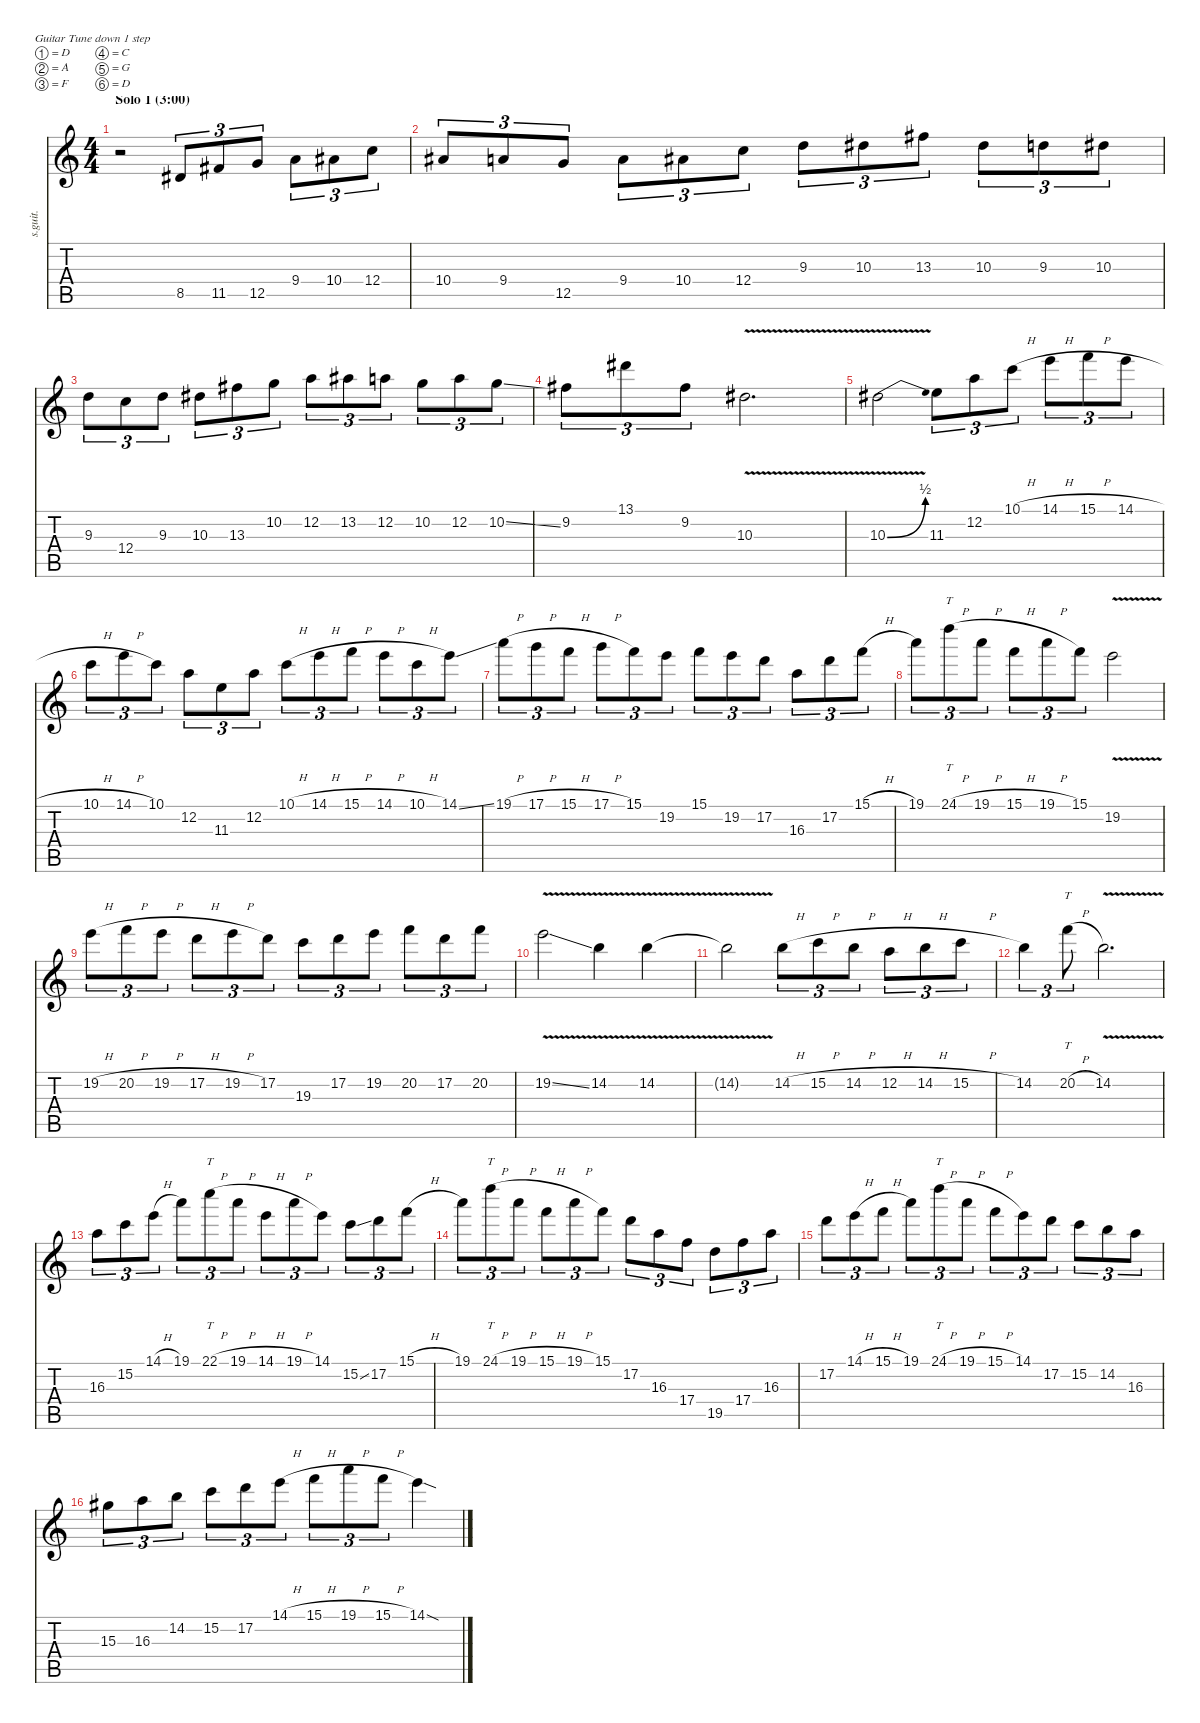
\defaultSystemsLayout 4
\hideDynamics
\bracketExtendMode nobrackets
\track ("Guitar III (solo)" "s.guit.") {instrument distortionguitar}
\staff {score tabs}
\tuning (D4 A3 F3 C3 G2 D2)
\ts (4 4)
\section ("" "Solo 1 (3:00)")
\tempo (240 hide)
\clef g2
\ks c
r.2{dy f} 8.5{acc #}.8{tu (3 2) lyrics (0 "") lyrics (1 "") lyrics (2 "") lyrics (3 "") lyrics (4 "")} 11.5{acc #}.8{tu (3 2) lyrics (0 "") lyrics (1 "") lyrics (2 "") lyrics (3 "") lyrics (4 "")} 12.5.8{tu (3 2) lyrics (0 "") lyrics (1 "") lyrics (2 "") lyrics (3 "") lyrics (4 "")} 9.4.8{tu (3 2) lyrics (0 "") lyrics (1 "") lyrics (2 "") lyrics (3 "") lyrics (4 "")} 10.4{acc #}.8{tu (3 2) lyrics (0 "") lyrics (1 "") lyrics (2 "") lyrics (3 "") lyrics (4 "")} 12.4.8{tu (3 2) lyrics (0 "") lyrics (1 "") lyrics (2 "") lyrics (3 "") lyrics (4 "")} |
10.4{acc #}.8{tu (3 2) lyrics (0 "") lyrics (1 "") lyrics (2 "") lyrics (3 "") lyrics (4 "")} 9.4.8{tu (3 2) lyrics (0 "") lyrics (1 "") lyrics (2 "") lyrics (3 "") lyrics (4 "")} 12.5.8{tu (3 2) lyrics (0 "") lyrics (1 "") lyrics (2 "") lyrics (3 "") lyrics (4 "")} 9.4.8{tu (3 2) lyrics (0 "") lyrics (1 "") lyrics (2 "") lyrics (3 "") lyrics (4 "")} 10.4{acc #}.8{tu (3 2) lyrics (0 "") lyrics (1 "") lyrics (2 "") lyrics (3 "") lyrics (4 "")} 12.4.8{tu (3 2) lyrics (0 "") lyrics (1 "") lyrics (2 "") lyrics (3 "") lyrics (4 "")} 9.3.8{tu (3 2) lyrics (0 "") lyrics (1 "") lyrics (2 "") lyrics (3 "") lyrics (4 "")} 10.3{acc #}.8{tu (3 2) lyrics (0 "") lyrics (1 "") lyrics (2 "") lyrics (3 "") lyrics (4 "")} 13.3{acc #}.8{tu (3 2) lyrics (0 "") lyrics (1 "") lyrics (2 "") lyrics (3 "") lyrics (4 "")} 10.3{acc #}.8{tu (3 2) lyrics (0 "") lyrics (1 "") lyrics (2 "") lyrics (3 "") lyrics (4 "")} 9.3.8{tu (3 2) lyrics (0 "") lyrics (1 "") lyrics (2 "") lyrics (3 "") lyrics (4 "")} 10.3{acc #}.8{tu (3 2) lyrics (0 "") lyrics (1 "") lyrics (2 "") lyrics (3 "") lyrics (4 "")} |
9.3.8{tu (3 2) lyrics (0 "") lyrics (1 "") lyrics (2 "") lyrics (3 "") lyrics (4 "")} 12.4.8{tu (3 2) lyrics (0 "") lyrics (1 "") lyrics (2 "") lyrics (3 "") lyrics (4 "")} 9.3.8{tu (3 2) lyrics (0 "") lyrics (1 "") lyrics (2 "") lyrics (3 "") lyrics (4 "")} 10.3{acc #}.8{tu (3 2) lyrics (0 "") lyrics (1 "") lyrics (2 "") lyrics (3 "") lyrics (4 "")} 13.3{acc #}.8{tu (3 2) lyrics (0 "") lyrics (1 "") lyrics (2 "") lyrics (3 "") lyrics (4 "")} 10.2.8{tu (3 2) lyrics (0 "") lyrics (1 "") lyrics (2 "") lyrics (3 "") lyrics (4 "")} 12.2.8{tu (3 2) lyrics (0 "") lyrics (1 "") lyrics (2 "") lyrics (3 "") lyrics (4 "")} 13.2{acc #}.8{tu (3 2) lyrics (0 "") lyrics (1 "") lyrics (2 "") lyrics (3 "") lyrics (4 "")} 12.2.8{tu (3 2) lyrics (0 "") lyrics (1 "") lyrics (2 "") lyrics (3 "") lyrics (4 "")} 10.2.8{tu (3 2) lyrics (0 "") lyrics (1 "") lyrics (2 "") lyrics (3 "") lyrics (4 "")} 12.2.8{tu (3 2) lyrics (0 "") lyrics (1 "") lyrics (2 "") lyrics (3 "") lyrics (4 "")} 10.2{ss}.8{tu (3 2) lyrics (0 "") lyrics (1 "") lyrics (2 "") lyrics (3 "") lyrics (4 "")} |
9.2{acc #}.8{tu (3 2) lyrics (0 "") lyrics (1 "") lyrics (2 "") lyrics (3 "") lyrics (4 "")} 13.1{acc #}.8{tu (3 2) lyrics (0 "") lyrics (1 "") lyrics (2 "") lyrics (3 "") lyrics (4 "")} 9.2{acc #}.8{tu (3 2) lyrics (0 "") lyrics (1 "") lyrics (2 "") lyrics (3 "") lyrics (4 "")} 10.3{v acc #}.2{d lyrics (0 "") lyrics (1 "") lyrics (2 "") lyrics (3 "") lyrics (4 "")} |
10.3{be (bend 0 0 15 2) v acc #}.2{lyrics (0 "") lyrics (1 "") lyrics (2 "") lyrics (3 "") lyrics (4 "")} 11.3.8{tu (3 2) lyrics (0 "") lyrics (1 "") lyrics (2 "") lyrics (3 "") lyrics (4 "")} 12.2.8{tu (3 2) lyrics (0 "") lyrics (1 "") lyrics (2 "") lyrics (3 "") lyrics (4 "")} 10.1{h}.8{tu (3 2) lyrics (0 "") lyrics (1 "") lyrics (2 "") lyrics (3 "") lyrics (4 "")} 14.1{h}.8{tu (3 2) lyrics (0 "") lyrics (1 "") lyrics (2 "") lyrics (3 "") lyrics (4 "")} 15.1{h}.8{tu (3 2) lyrics (0 "") lyrics (1 "") lyrics (2 "") lyrics (3 "") lyrics (4 "")} 14.1{h}.8{tu (3 2) lyrics (0 "") lyrics (1 "") lyrics (2 "") lyrics (3 "") lyrics (4 "")} |
10.1{h}.8{tu (3 2) lyrics (0 "") lyrics (1 "") lyrics (2 "") lyrics (3 "") lyrics (4 "")} 14.1{h}.8{tu (3 2) lyrics (0 "") lyrics (1 "") lyrics (2 "") lyrics (3 "") lyrics (4 "")} 10.1.8{tu (3 2) lyrics (0 "") lyrics (1 "") lyrics (2 "") lyrics (3 "") lyrics (4 "")} 12.2.8{tu (3 2) lyrics (0 "") lyrics (1 "") lyrics (2 "") lyrics (3 "") lyrics (4 "")} 11.3.8{tu (3 2) lyrics (0 "") lyrics (1 "") lyrics (2 "") lyrics (3 "") lyrics (4 "")} 12.2.8{tu (3 2) lyrics (0 "") lyrics (1 "") lyrics (2 "") lyrics (3 "") lyrics (4 "")} 10.1{h}.8{tu (3 2) lyrics (0 "") lyrics (1 "") lyrics (2 "") lyrics (3 "") lyrics (4 "")} 14.1{h}.8{tu (3 2) lyrics (0 "") lyrics (1 "") lyrics (2 "") lyrics (3 "") lyrics (4 "")} 15.1{h}.8{tu (3 2) lyrics (0 "") lyrics (1 "") lyrics (2 "") lyrics (3 "") lyrics (4 "")} 14.1{h}.8{tu (3 2) lyrics (0 "") lyrics (1 "") lyrics (2 "") lyrics (3 "") lyrics (4 "")} 10.1{h}.8{tu (3 2) lyrics (0 "") lyrics (1 "") lyrics (2 "") lyrics (3 "") lyrics (4 "")} 14.1{ss}.8{tu (3 2) lyrics (0 "") lyrics (1 "") lyrics (2 "") lyrics (3 "") lyrics (4 "")} |
19.1{h}.8{tu (3 2) lyrics (0 "") lyrics (1 "") lyrics (2 "") lyrics (3 "") lyrics (4 "")} 17.1{h}.8{tu (3 2) lyrics (0 "") lyrics (1 "") lyrics (2 "") lyrics (3 "") lyrics (4 "")} 15.1{h}.8{tu (3 2) lyrics (0 "") lyrics (1 "") lyrics (2 "") lyrics (3 "") lyrics (4 "")} 17.1{h}.8{tu (3 2) lyrics (0 "") lyrics (1 "") lyrics (2 "") lyrics (3 "") lyrics (4 "")} 15.1.8{tu (3 2) lyrics (0 "") lyrics (1 "") lyrics (2 "") lyrics (3 "") lyrics (4 "")} 19.2.8{tu (3 2) lyrics (0 "") lyrics (1 "") lyrics (2 "") lyrics (3 "") lyrics (4 "")} 15.1.8{tu (3 2) lyrics (0 "") lyrics (1 "") lyrics (2 "") lyrics (3 "") lyrics (4 "")} 19.2.8{tu (3 2) lyrics (0 "") lyrics (1 "") lyrics (2 "") lyrics (3 "") lyrics (4 "")} 17.2.8{tu (3 2) lyrics (0 "") lyrics (1 "") lyrics (2 "") lyrics (3 "") lyrics (4 "")} 16.3.8{tu (3 2) lyrics (0 "") lyrics (1 "") lyrics (2 "") lyrics (3 "") lyrics (4 "")} 17.2.8{tu (3 2) lyrics (0 "") lyrics (1 "") lyrics (2 "") lyrics (3 "") lyrics (4 "")} 15.1{h}.8{tu (3 2) lyrics (0 "") lyrics (1 "") lyrics (2 "") lyrics (3 "") lyrics (4 "")} |
19.1.8{tu (3 2) lyrics (0 "") lyrics (1 "") lyrics (2 "") lyrics (3 "") lyrics (4 "")} 24.1{h}.8{tt tu (3 2) lyrics (0 "") lyrics (1 "") lyrics (2 "") lyrics (3 "") lyrics (4 "")} 19.1{h}.8{tu (3 2) lyrics (0 "") lyrics (1 "") lyrics (2 "") lyrics (3 "") lyrics (4 "")} 15.1{h}.8{tu (3 2) lyrics (0 "") lyrics (1 "") lyrics (2 "") lyrics (3 "") lyrics (4 "")} 19.1{h}.8{tu (3 2) lyrics (0 "") lyrics (1 "") lyrics (2 "") lyrics (3 "") lyrics (4 "")} 15.1.8{tu (3 2) lyrics (0 "") lyrics (1 "") lyrics (2 "") lyrics (3 "") lyrics (4 "")} 19.2{v}.2{lyrics (0 "") lyrics (1 "") lyrics (2 "") lyrics (3 "") lyrics (4 "")} |
19.2{h}.8{tu (3 2) lyrics (0 "") lyrics (1 "") lyrics (2 "") lyrics (3 "") lyrics (4 "")} 20.2{h}.8{tu (3 2) lyrics (0 "") lyrics (1 "") lyrics (2 "") lyrics (3 "") lyrics (4 "")} 19.2{h}.8{tu (3 2) lyrics (0 "") lyrics (1 "") lyrics (2 "") lyrics (3 "") lyrics (4 "")} 17.2{h}.8{tu (3 2) lyrics (0 "") lyrics (1 "") lyrics (2 "") lyrics (3 "") lyrics (4 "")} 19.2{h}.8{tu (3 2) lyrics (0 "") lyrics (1 "") lyrics (2 "") lyrics (3 "") lyrics (4 "")} 17.2.8{tu (3 2) lyrics (0 "") lyrics (1 "") lyrics (2 "") lyrics (3 "") lyrics (4 "")} 19.3.8{tu (3 2) lyrics (0 "") lyrics (1 "") lyrics (2 "") lyrics (3 "") lyrics (4 "")} 17.2.8{tu (3 2) lyrics (0 "") lyrics (1 "") lyrics (2 "") lyrics (3 "") lyrics (4 "")} 19.2.8{tu (3 2) lyrics (0 "") lyrics (1 "") lyrics (2 "") lyrics (3 "") lyrics (4 "")} 20.2.8{tu (3 2) lyrics (0 "") lyrics (1 "") lyrics (2 "") lyrics (3 "") lyrics (4 "")} 17.2.8{tu (3 2) lyrics (0 "") lyrics (1 "") lyrics (2 "") lyrics (3 "") lyrics (4 "")} 20.2.8{tu (3 2) lyrics (0 "") lyrics (1 "") lyrics (2 "") lyrics (3 "") lyrics (4 "")} |
19.2{v ss}.2{lyrics (0 "") lyrics (1 "") lyrics (2 "") lyrics (3 "") lyrics (4 "")} 14.2{v}.4{lyrics (0 "") lyrics (1 "") lyrics (2 "") lyrics (3 "") lyrics (4 "")} 14.2{v}.4{lyrics (0 "") lyrics (1 "") lyrics (2 "") lyrics (3 "") lyrics (4 "")} |
14.2{t}.2{lyrics (0 "") lyrics (1 "") lyrics (2 "") lyrics (3 "") lyrics (4 "")} 14.2{h}.8{tu (3 2) lyrics (0 "") lyrics (1 "") lyrics (2 "") lyrics (3 "") lyrics (4 "")} 15.2{h}.8{tu (3 2) lyrics (0 "") lyrics (1 "") lyrics (2 "") lyrics (3 "") lyrics (4 "")} 14.2{h}.8{tu (3 2) lyrics (0 "") lyrics (1 "") lyrics (2 "") lyrics (3 "") lyrics (4 "")} 12.2{h}.8{tu (3 2) lyrics (0 "") lyrics (1 "") lyrics (2 "") lyrics (3 "") lyrics (4 "")} 14.2{h}.8{tu (3 2) lyrics (0 "") lyrics (1 "") lyrics (2 "") lyrics (3 "") lyrics (4 "")} 15.2{h}.8{tu (3 2) lyrics (0 "") lyrics (1 "") lyrics (2 "") lyrics (3 "") lyrics (4 "")} |
14.2.4{tu (3 2) lyrics (0 "") lyrics (1 "") lyrics (2 "") lyrics (3 "") lyrics (4 "")} 20.2{h}.8{tt tu (3 2) lyrics (0 "") lyrics (1 "") lyrics (2 "") lyrics (3 "") lyrics (4 "")} 14.2{v}.2{d lyrics (0 "") lyrics (1 "") lyrics (2 "") lyrics (3 "") lyrics (4 "")} |
16.3.8{tu (3 2) lyrics (0 "") lyrics (1 "") lyrics (2 "") lyrics (3 "") lyrics (4 "")} 15.2.8{tu (3 2) lyrics (0 "") lyrics (1 "") lyrics (2 "") lyrics (3 "") lyrics (4 "")} 14.1{h}.8{tu (3 2) lyrics (0 "") lyrics (1 "") lyrics (2 "") lyrics (3 "") lyrics (4 "")} 19.1.8{tu (3 2) lyrics (0 "") lyrics (1 "") lyrics (2 "") lyrics (3 "") lyrics (4 "")} 22.1{h}.8{tt tu (3 2) lyrics (0 "") lyrics (1 "") lyrics (2 "") lyrics (3 "") lyrics (4 "")} 19.1{h}.8{tu (3 2) lyrics (0 "") lyrics (1 "") lyrics (2 "") lyrics (3 "") lyrics (4 "")} 14.1{h}.8{tu (3 2) lyrics (0 "") lyrics (1 "") lyrics (2 "") lyrics (3 "") lyrics (4 "")} 19.1{h}.8{tu (3 2) lyrics (0 "") lyrics (1 "") lyrics (2 "") lyrics (3 "") lyrics (4 "")} 14.1.8{tu (3 2) lyrics (0 "") lyrics (1 "") lyrics (2 "") lyrics (3 "") lyrics (4 "")} 15.2{ss}.8{tu (3 2) lyrics (0 "") lyrics (1 "") lyrics (2 "") lyrics (3 "") lyrics (4 "")} 17.2.8{tu (3 2) lyrics (0 "") lyrics (1 "") lyrics (2 "") lyrics (3 "") lyrics (4 "")} 15.1{h}.8{tu (3 2) lyrics (0 "") lyrics (1 "") lyrics (2 "") lyrics (3 "") lyrics (4 "")} |
19.1.8{tu (3 2) lyrics (0 "") lyrics (1 "") lyrics (2 "") lyrics (3 "") lyrics (4 "")} 24.1{h}.8{tt tu (3 2) lyrics (0 "") lyrics (1 "") lyrics (2 "") lyrics (3 "") lyrics (4 "")} 19.1{h}.8{tu (3 2) lyrics (0 "") lyrics (1 "") lyrics (2 "") lyrics (3 "") lyrics (4 "")} 15.1{h}.8{tu (3 2) lyrics (0 "") lyrics (1 "") lyrics (2 "") lyrics (3 "") lyrics (4 "")} 19.1{h}.8{tu (3 2) lyrics (0 "") lyrics (1 "") lyrics (2 "") lyrics (3 "") lyrics (4 "")} 15.1.8{tu (3 2) lyrics (0 "") lyrics (1 "") lyrics (2 "") lyrics (3 "") lyrics (4 "")} 17.2.8{tu (3 2) lyrics (0 "") lyrics (1 "") lyrics (2 "") lyrics (3 "") lyrics (4 "")} 16.3.8{tu (3 2) lyrics (0 "") lyrics (1 "") lyrics (2 "") lyrics (3 "") lyrics (4 "")} 17.4.8{tu (3 2) lyrics (0 "") lyrics (1 "") lyrics (2 "") lyrics (3 "") lyrics (4 "")} 19.5.8{tu (3 2) lyrics (0 "") lyrics (1 "") lyrics (2 "") lyrics (3 "") lyrics (4 "")} 17.4.8{tu (3 2) lyrics (0 "") lyrics (1 "") lyrics (2 "") lyrics (3 "") lyrics (4 "")} 16.3.8{tu (3 2) lyrics (0 "") lyrics (1 "") lyrics (2 "") lyrics (3 "") lyrics (4 "")} |
17.2.8{tu (3 2) lyrics (0 "") lyrics (1 "") lyrics (2 "") lyrics (3 "") lyrics (4 "")} 14.1{h}.8{tu (3 2) lyrics (0 "") lyrics (1 "") lyrics (2 "") lyrics (3 "") lyrics (4 "")} 15.1{h}.8{tu (3 2) lyrics (0 "") lyrics (1 "") lyrics (2 "") lyrics (3 "") lyrics (4 "")} 19.1.8{tu (3 2) lyrics (0 "") lyrics (1 "") lyrics (2 "") lyrics (3 "") lyrics (4 "")} 24.1{h}.8{tt tu (3 2) lyrics (0 "") lyrics (1 "") lyrics (2 "") lyrics (3 "") lyrics (4 "")} 19.1{h}.8{tu (3 2) lyrics (0 "") lyrics (1 "") lyrics (2 "") lyrics (3 "") lyrics (4 "")} 15.1{h}.8{tu (3 2) lyrics (0 "") lyrics (1 "") lyrics (2 "") lyrics (3 "") lyrics (4 "")} 14.1.8{tu (3 2) lyrics (0 "") lyrics (1 "") lyrics (2 "") lyrics (3 "") lyrics (4 "")} 17.2.8{tu (3 2) lyrics (0 "") lyrics (1 "") lyrics (2 "") lyrics (3 "") lyrics (4 "")} 15.2.8{tu (3 2) lyrics (0 "") lyrics (1 "") lyrics (2 "") lyrics (3 "") lyrics (4 "")} 14.2.8{tu (3 2) lyrics (0 "") lyrics (1 "") lyrics (2 "") lyrics (3 "") lyrics (4 "")} 16.3.8{tu (3 2) lyrics (0 "") lyrics (1 "") lyrics (2 "") lyrics (3 "") lyrics (4 "")} |
15.3{acc #}.8{tu (3 2) lyrics (0 "") lyrics (1 "") lyrics (2 "") lyrics (3 "") lyrics (4 "")} 16.3.8{tu (3 2) lyrics (0 "") lyrics (1 "") lyrics (2 "") lyrics (3 "") lyrics (4 "")} 14.2.8{tu (3 2) lyrics (0 "") lyrics (1 "") lyrics (2 "") lyrics (3 "") lyrics (4 "")} 15.2.8{tu (3 2) lyrics (0 "") lyrics (1 "") lyrics (2 "") lyrics (3 "") lyrics (4 "")} 17.2.8{tu (3 2) lyrics (0 "") lyrics (1 "") lyrics (2 "") lyrics (3 "") lyrics (4 "")} 14.1{h}.8{tu (3 2) lyrics (0 "") lyrics (1 "") lyrics (2 "") lyrics (3 "") lyrics (4 "")} 15.1{h}.8{tu (3 2) lyrics (0 "") lyrics (1 "") lyrics (2 "") lyrics (3 "") lyrics (4 "")} 19.1{h}.8{tu (3 2) lyrics (0 "") lyrics (1 "") lyrics (2 "") lyrics (3 "") lyrics (4 "")} 15.1{h}.8{tu (3 2) lyrics (0 "") lyrics (1 "") lyrics (2 "") lyrics (3 "") lyrics (4 "")} 14.1{sod}.4{lyrics (0 "") lyrics (1 "") lyrics (2 "") lyrics (3 "") lyrics (4 "")}
